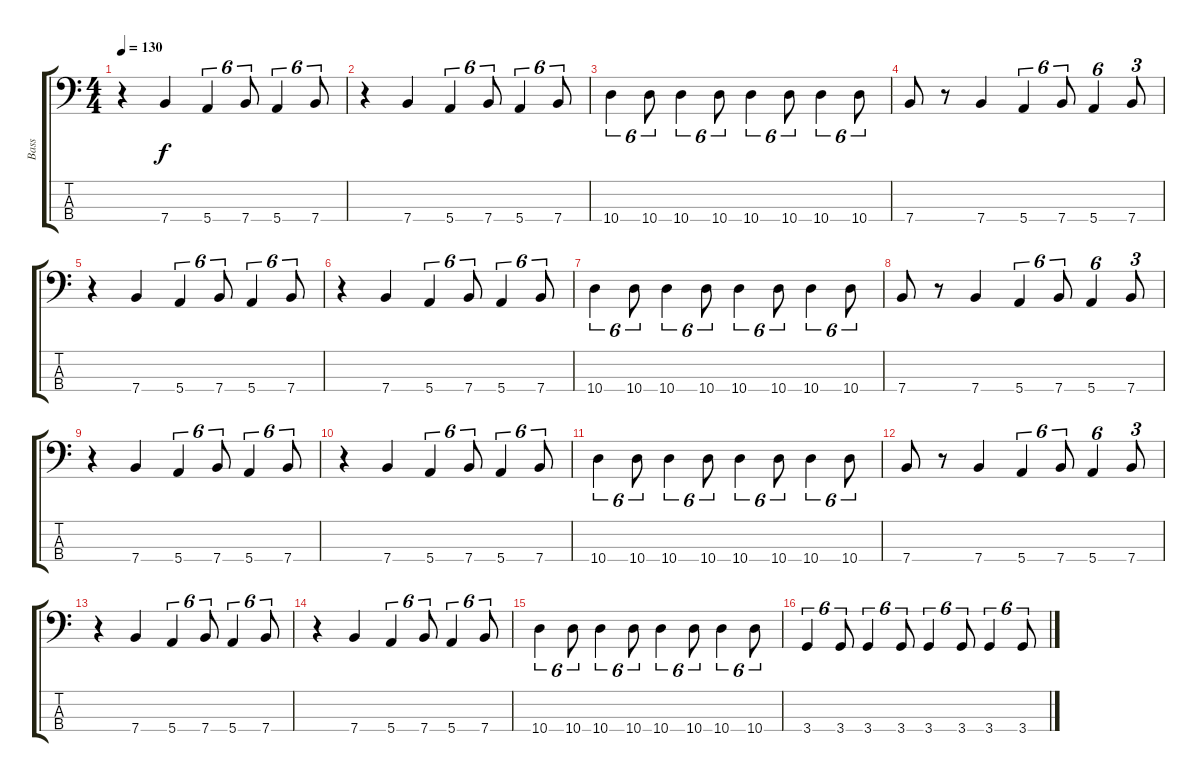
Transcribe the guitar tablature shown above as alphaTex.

\track ("Bass" "Bass") {instrument electricbassfinger}
\staff {score tabs}
\tuning (G2 D2 A1 E1) {hide}
\ts (4 4)
\tempo 130
\clef f4
\ks c
r.4{dy f} 7.4.4 5.4.4{tu (6 4)} 7.4.8{tu (6 4)} 5.4.4{tu (6 4)} 7.4.8{tu (6 4)} |
r.4 7.4.4 5.4.4{tu (6 4)} 7.4.8{tu (6 4)} 5.4.4{tu (6 4)} 7.4.8{tu (6 4)} |
10.4.4{tu (6 4)} 10.4.8{tu (6 4)} 10.4.4{tu (6 4)} 10.4.8{tu (6 4)} 10.4.4{tu (6 4)} 10.4.8{tu (6 4)} 10.4.4{tu (6 4)} 10.4.8{tu (6 4)} |
7.4.8 r.8 7.4.4 5.4.4{tu (6 4)} 7.4.8{tu (6 4)} 5.4.4{tu (6 4)} 7.4.8{tu (3 2)} |
r.4 7.4.4 5.4.4{tu (6 4)} 7.4.8{tu (6 4)} 5.4.4{tu (6 4)} 7.4.8{tu (6 4)} |
r.4 7.4.4 5.4.4{tu (6 4)} 7.4.8{tu (6 4)} 5.4.4{tu (6 4)} 7.4.8{tu (6 4)} |
10.4.4{tu (6 4)} 10.4.8{tu (6 4)} 10.4.4{tu (6 4)} 10.4.8{tu (6 4)} 10.4.4{tu (6 4)} 10.4.8{tu (6 4)} 10.4.4{tu (6 4)} 10.4.8{tu (6 4)} |
7.4.8 r.8 7.4.4 5.4.4{tu (6 4)} 7.4.8{tu (6 4)} 5.4.4{tu (6 4)} 7.4.8{tu (3 2)} |
r.4 7.4.4 5.4.4{tu (6 4)} 7.4.8{tu (6 4)} 5.4.4{tu (6 4)} 7.4.8{tu (6 4)} |
r.4 7.4.4 5.4.4{tu (6 4)} 7.4.8{tu (6 4)} 5.4.4{tu (6 4)} 7.4.8{tu (6 4)} |
10.4.4{tu (6 4)} 10.4.8{tu (6 4)} 10.4.4{tu (6 4)} 10.4.8{tu (6 4)} 10.4.4{tu (6 4)} 10.4.8{tu (6 4)} 10.4.4{tu (6 4)} 10.4.8{tu (6 4)} |
7.4.8 r.8 7.4.4 5.4.4{tu (6 4)} 7.4.8{tu (6 4)} 5.4.4{tu (6 4)} 7.4.8{tu (3 2)} |
r.4 7.4.4 5.4.4{tu (6 4)} 7.4.8{tu (6 4)} 5.4.4{tu (6 4)} 7.4.8{tu (6 4)} |
r.4 7.4.4 5.4.4{tu (6 4)} 7.4.8{tu (6 4)} 5.4.4{tu (6 4)} 7.4.8{tu (6 4)} |
10.4.4{tu (6 4)} 10.4.8{tu (6 4)} 10.4.4{tu (6 4)} 10.4.8{tu (6 4)} 10.4.4{tu (6 4)} 10.4.8{tu (6 4)} 10.4.4{tu (6 4)} 10.4.8{tu (6 4)} |
3.4.4{tu (6 4)} 3.4.8{tu (6 4)} 3.4.4{tu (6 4)} 3.4.8{tu (6 4)} 3.4.4{tu (6 4)} 3.4.8{tu (6 4)} 3.4.4{tu (6 4)} 3.4.8{tu (6 4)}
